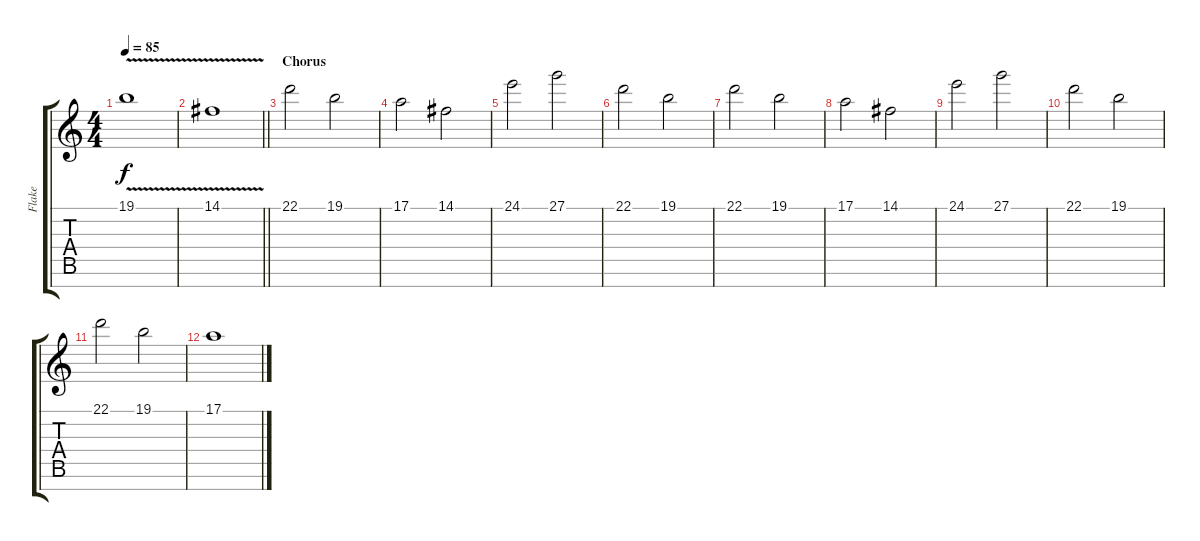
\track ("Flake" "Flake") {instrument stringensemble1}
\staff {score tabs}
\tuning (E4 B3 G3 D3 A2 E2 B1) {hide}
\ts (4 4)
\tempo 85
\clef g2
\ks c
19.1{v}.1{dy f} |
\barLineRight lightlight
14.1{v}.1 |
\section ("" "Chorus")
22.1.2{volume 15 instrument stringensemble1} 19.1.2 |
17.1.2 14.1.2 |
24.1.2 27.1.2 |
22.1.2 19.1.2 |
22.1.2 19.1.2 |
17.1.2 14.1.2 |
24.1.2 27.1.2 |
22.1.2 19.1.2 |
22.1.2 19.1.2 |
17.1.1
